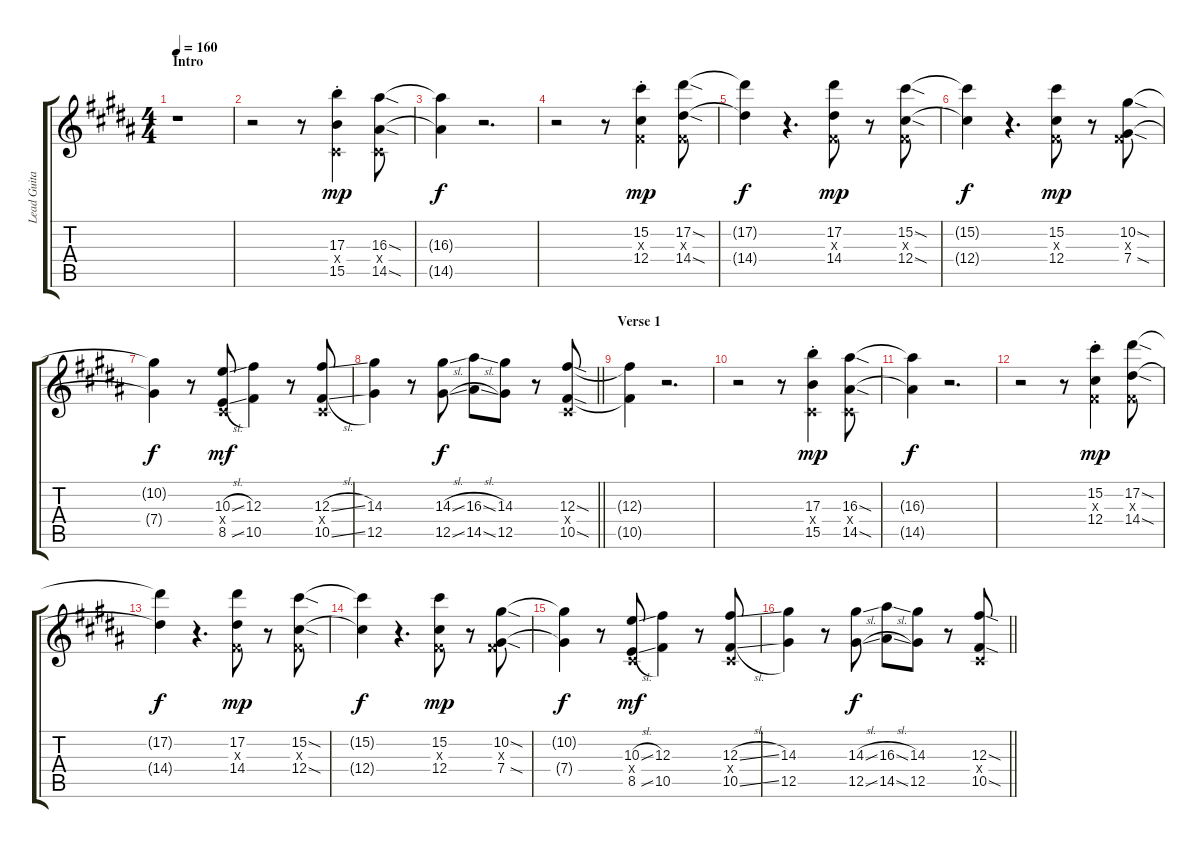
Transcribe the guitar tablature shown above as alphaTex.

\track ("Lead Guitar" "Lead Guita") {instrument overdrivenguitar}
\staff {score tabs}
\tuning (Eb4 Bb3 Gb3 Db3 Ab2 Eb2) {hide}
\ts (4 4)
\section ("" "Intro")
\tempo 160
\clef g2
\ks b
r.1{dy mp instrument overdrivenguitar} |
r.2 r.8 (17.3{st} 0.4{x} 15.5{st}).4 (16.3{sod} 0.4{x} 14.5{sod}).8 |
(16.3{t} 14.5{t}).4{dy f} r.2{d} |
r.2 r.8 (15.2{st} 0.3{x} 12.4{st}).4{dy mp} (17.2{sod} 0.3{x} 14.4{sod}).8 |
(17.2{t} 14.4{t}).4{dy f} r.4{d} (17.2 0.3{x} 14.4).8{dy mp} r.8 (15.2{sod} 0.3{x} 12.4{sod}).8 |
(15.2{t} 12.4{t}).4{dy f} r.4{d} (15.2 0.3{x} 12.4).8{dy mp} r.8 (10.2{sod} 0.3{x} 7.4{sod}).8 |
(10.2{t} 7.4{t}).4{dy f} r.8 (10.3{sl} 0.4{x} 8.5{sl}).8{dy mf} (12.3 10.5).4 r.8 (12.3{sl} 0.4{x} 10.5{sl}).8 |
\barLineRight lightlight
(14.3 12.5).4 r.8 (14.3{sl} 12.5{sl}).8{dy f} (16.3{sl} 14.5{sl}).8 (14.3 12.5).8 r.8 (12.3{sod} 0.4{x} 10.5{sod}).8 |
\section ("" "Verse 1")
(12.3{t} 10.5{t}).4 r.2{d} |
r.2 r.8 (17.3{st} 0.4{x} 15.5{st}).4{dy mp} (16.3{sod} 0.4{x} 14.5{sod}).8 |
(16.3{t} 14.5{t}).4{dy f} r.2{d} |
r.2 r.8 (15.2{st} 0.3{x} 12.4{st}).4{dy mp} (17.2{sod} 0.3{x} 14.4{sod}).8 |
(17.2{t} 14.4{t}).4{dy f} r.4{d} (17.2 0.3{x} 14.4).8{dy mp} r.8 (15.2{sod} 0.3{x} 12.4{sod}).8 |
(15.2{t} 12.4{t}).4{dy f} r.4{d} (15.2 0.3{x} 12.4).8{dy mp} r.8 (10.2{sod} 0.3{x} 7.4{sod}).8 |
(10.2{t} 7.4{t}).4{dy f} r.8 (10.3{sl} 0.4{x} 8.5{sl}).8{dy mf} (12.3 10.5).4 r.8 (12.3{sl} 0.4{x} 10.5{sl}).8 |
\barLineRight lightlight
(14.3 12.5).4 r.8 (14.3{sl} 12.5{sl}).8{dy f} (16.3{sl} 14.5{sl}).8 (14.3 12.5).8 r.8 (12.3{sod} 0.4{x} 10.5{sod}).8
